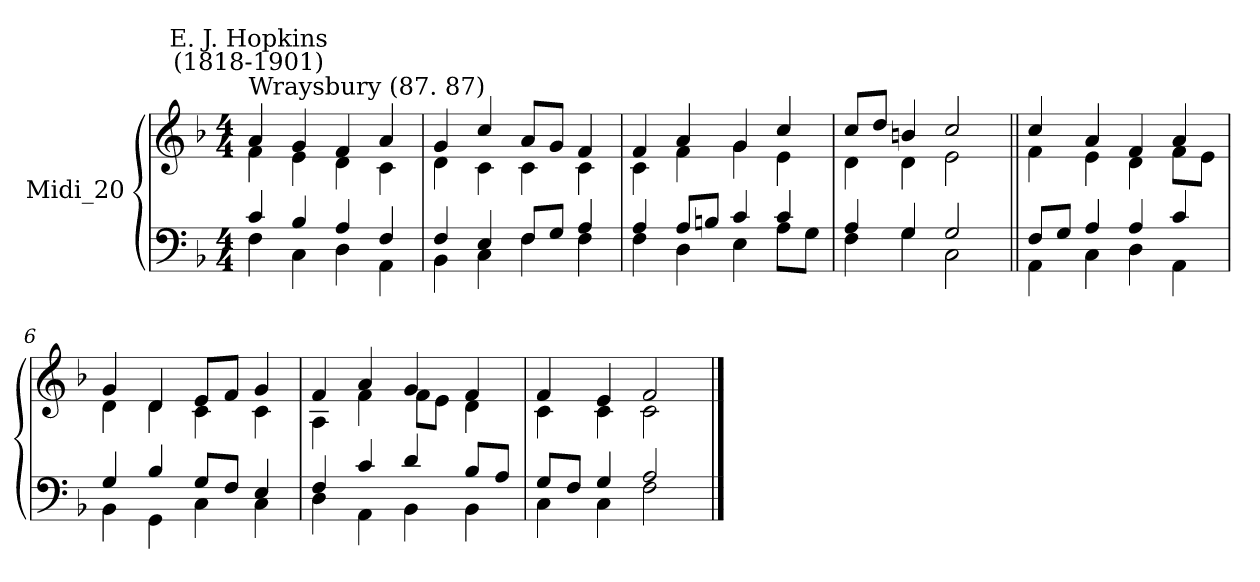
**kern	**kern
*part2	*part1
*staff2	*staff1
*I"Midi_20	*I"Midi_20
*clefF4	*clefG2
*k[b-]	*k[b-]
*F:	*F:
*M4/4	*M4/4
=1	=1
*^	*^
!	!	!LO:TX:a:t=Wraysbury (87. 87)	!
!	!	!LO:TX:a:cj:t=E. J. Hopkins\n(1818-1901)	!
4c/	4F\	4a/	4f\
4B-/	4C\	4g/	4e\
4A/	4D\	4f/	4d\
4F/	4AA\	4a/	4c\
=2	=2	=2	=2
4F/	4BB-\	4g/	4d\
4E/	4C\	4cc/	4c\
8F/L	4F\	8a/L	4c\
8G/J	.	8g/J	.
4A/	4F\	4f/	4c\
=3	=3	=3	=3
4A/	4F\	4f/	4c\
8A/L	4D\	4a/	4f\
8Bn/J	.	.	.
4c/	4E\	4g/	4g\
4c/	8A\L	4cc/	4e\
.	8G\J	.	.
=4	=4	=4	=4
4A/	4F\	8cc/L	4d\
.	.	8dd/J	.
4G/	4G\	4bn/	4d\
2G/	2C\	2cc/	2e\
=5||	=5||	=5||	=5||
8F/L	4AA\	4cc/	4f\
8G/J	.	.	.
4A/	4C\	4a/	4e\
4A/	4D\	4f/	4d\
4c/	4AA\	4a/	8f\L
.	.	.	8e\J
=6	=6	=6	=6
4G/	4BB-\	4g/	4d\
4B-/	4GG\	4d/	4d\
8G/L	4C\	8e/L	4c\
8F/J	.	8f/J	.
4E/	4C\	4g/	4c\
=7	=7	=7	=7
4F/	4D\	4f/	4A\
4c/	4AA\	4a/	4f\
4d/	4BB-\	4g/	8f\L
.	.	.	8e\J
8B-/L	4BB-\	4f/	4d\
8A/J	.	.	.
=8	=8	=8	=8
8G/L	4C\	4f/	4c\
8F/J	.	.	.
4G/	4C\	4e/	4c\
2A/	2F\	2f/	2c\
*v	*v	*	*
*	*v	*v
==	==
*-	*-
